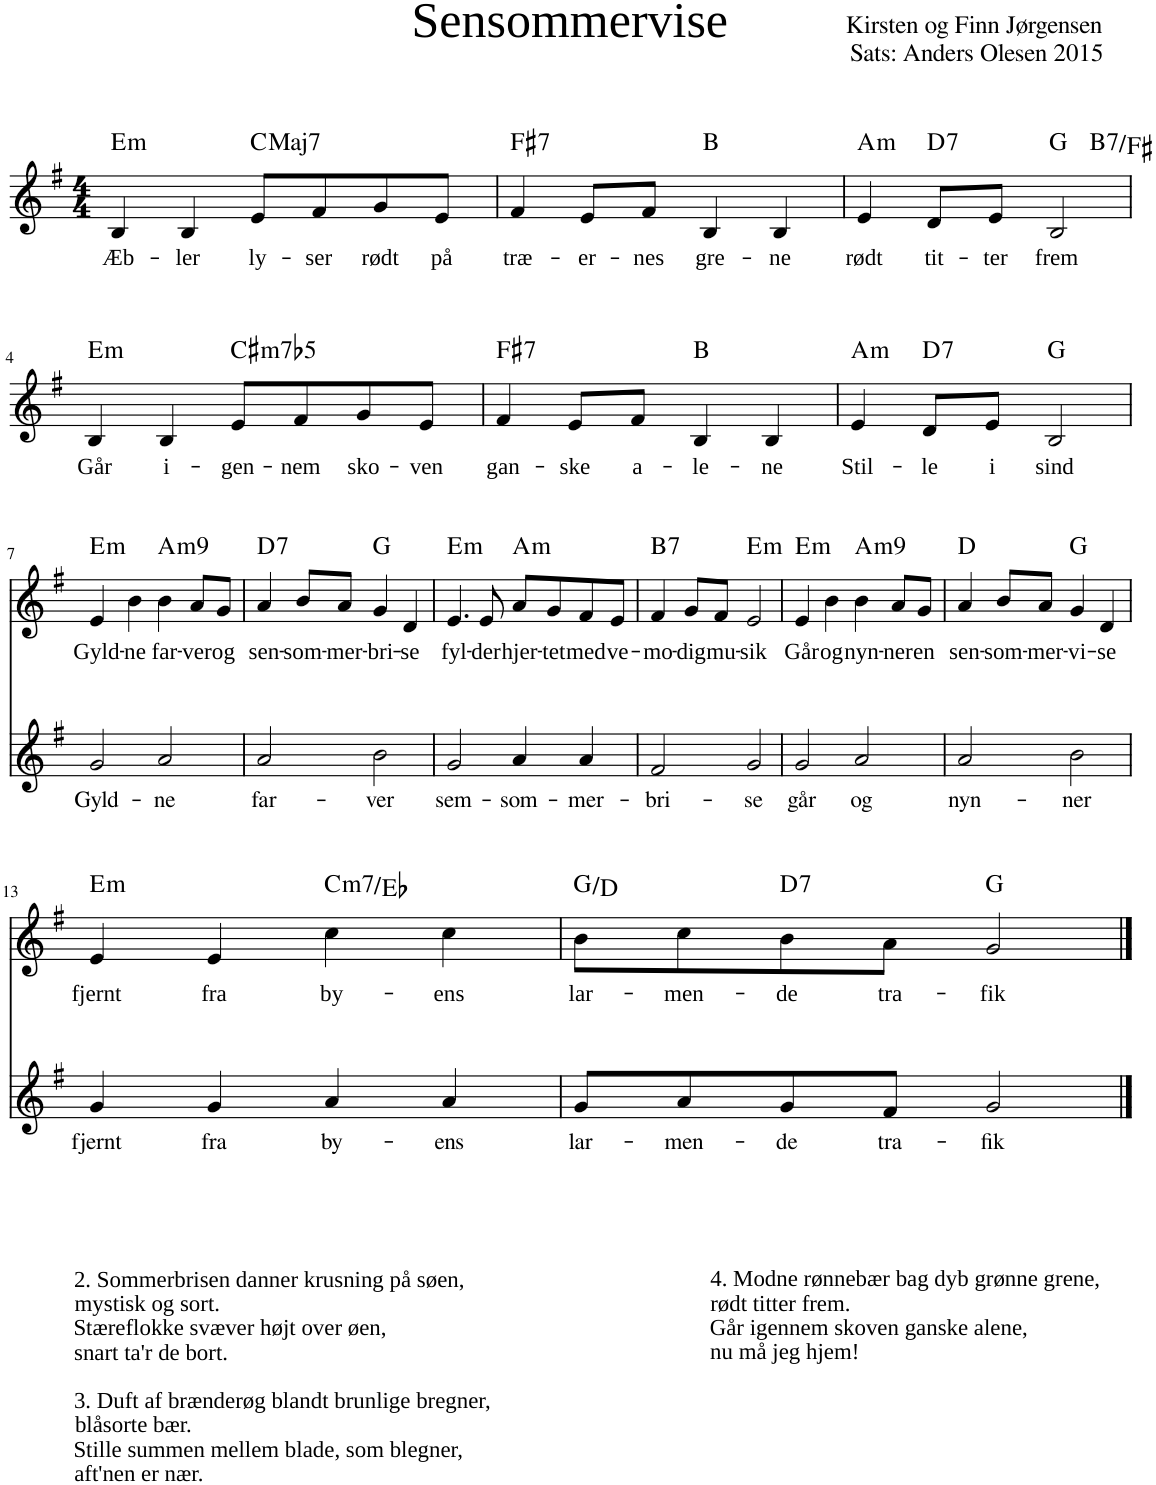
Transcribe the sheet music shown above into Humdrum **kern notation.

**kern	**text	**kern	**text	**harte
*part2	*part2	*part1	*part1	*part1
*staff2	*staff2	*staff1	*staff1	*
*I"Stemme	*	*I"Soprano	*	*
*stria5	*	*	*	*
*clefG2	*	*clefG2	*	*
*k[f#]	*	*k[f#]	*	*
*M4/4	*	*M4/4	*	*
=1	=1	=1	=1	=1
!	!	!	!LO:LY:b	!LO:H:kt=m
1r	.	4B/	Æb-	E:min
!	!	!	!LO:LY:b	!
.	.	4B/	-ler	.
!	!	!	!LO:LY:b	!LO:H:kt=Maj7
.	.	8e/L	ly-	C:maj7
!	!	!	!LO:LY:b	!
.	.	8f#/	-ser	.
!	!	!	!LO:LY:b	!
.	.	8g/	rødt	.
!	!	!	!LO:LY:b	!
.	.	8e/J	på	.
=2	=2	=2	=2	=2
!	!	!	!LO:LY:b	!LO:H:kt=7
1r	.	4f#/	træ-	F#:7
!	!	!	!LO:LY:b	!
.	.	8e/L	-er-	.
!	!	!	!LO:LY:b	!
.	.	8f#/J	-nes	.
!	!	!	!LO:LY:b	!
.	.	4B/	gre-	B:maj
!	!	!	!LO:LY:b	!
.	.	4B/	-ne	.
=3	=3	=3	=3	=3
!	!	!	!LO:LY:b	!LO:H:kt=m
*	*	*^	*	*
1r	.	4e/	2.ryy	rødt	A:min
!	!	!	!	!LO:LY:b	!LO:H:kt=7
.	.	8d/L	.	tit-	D:7
!	!	!	!	!LO:LY:b	!
.	.	8e/J	.	-ter	.
!	!	!	!	!LO:LY:b	!
.	.	2B/	.	frem	G:maj
!	!	!	!	!	!LO:H:kt=7
.	.	.	4ryy	.	B:7/5
!!LO:LB:g=z
=4	=4	=4	=4	=4	=4
!	!	!	!	!LO:LY:b	!LO:H:kt=m
*	*	*v	*v	*	*
1r	.	4B/	Går	E:min
!	!	!	!LO:LY:b	!
.	.	4B/	i-	.
!	!	!	!LO:LY:b	!LO:H:kt=m7b5
.	.	8e/L	-gen-	C#:hdim7
!	!	!	!LO:LY:b	!
.	.	8f#/	-nem	.
!	!	!	!LO:LY:b	!
.	.	8g/	sko-	.
!	!	!	!LO:LY:b	!
.	.	8e/J	-ven	.
=5	=5	=5	=5	=5
!	!	!	!LO:LY:b	!LO:H:kt=7
1r	.	4f#/	gan-	F#:7
!	!	!	!LO:LY:b	!
.	.	8e/L	-ske	.
!	!	!	!LO:LY:b	!
.	.	8f#/J	a-	.
!	!	!	!LO:LY:b	!
.	.	4B/	-le-	B:maj
!	!	!	!LO:LY:b	!
.	.	4B/	-ne	.
=6	=6	=6	=6	=6
!	!	!	!LO:LY:b	!LO:H:kt=m
1r	.	4e/	Stil-	A:min
!	!	!	!LO:LY:b	!LO:H:kt=7
.	.	8d/L	-le	D:7
!	!	!	!LO:LY:b	!
.	.	8e/J	i	.
!	!	!	!LO:LY:b	!
.	.	2B/	sind	G:maj
!!LO:LB:g=z
=7	=7	=7	=7	=7
!	!LO:LY:b	!	!LO:LY:b	!LO:H:kt=m
2g/	Gyld-	4e/	Gyld-	E:min
!	!	!	!LO:LY:b	!
.	.	4b\	-ne	.
!	!LO:LY:b	!	!LO:LY:b	!LO:H:kt=m9
2a/	-ne	4b\	far-	A:min9
!	!	!	!LO:LY:b	!
.	.	8a/L	-ver	.
!	!	!	!LO:LY:b	!
.	.	8g/J	og	.
=8	=8	=8	=8	=8
!	!LO:LY:b	!	!LO:LY:b	!LO:H:kt=7
2a/	far-	4a/	sen-	D:7
!	!	!	!LO:LY:b	!
.	.	8b/L	-som-	.
!	!	!	!LO:LY:b	!
.	.	8a/J	-mer-	.
!	!LO:LY:b	!	!LO:LY:b	!
2b\	-ver	4g/	-bri-	G:maj
!	!	!	!LO:LY:b	!
.	.	4d/	-se	.
=9	=9	=9	=9	=9
!	!LO:LY:b	!	!LO:LY:b	!LO:H:kt=m
2g/	sem-	4.e/	fyl-	E:min
!	!	!	!LO:LY:b	!
.	.	8e/	-der	.
!	!LO:LY:b	!	!LO:LY:b	!LO:H:kt=m
4a/	-som-	8a/L	hjer-	A:min
!	!	!	!LO:LY:b	!
.	.	8g/	-tet	.
!	!LO:LY:b	!	!LO:LY:b	!
4a/	-mer-	8f#/	med	.
!	!	!	!LO:LY:b	!
.	.	8e/J	ve-	.
=10	=10	=10	=10	=10
!	!LO:LY:b	!	!LO:LY:b	!LO:H:kt=7
2f#/	-bri-	4f#/	-mo-	B:7
!	!	!	!LO:LY:b	!
.	.	8g/L	-dig	.
!	!	!	!LO:LY:b	!
.	.	8f#/J	mu-	.
!	!LO:LY:b	!	!LO:LY:b	!LO:H:kt=m
2g/	-se	2e/	-sik	E:min
=11	=11	=11	=11	=11
!	!LO:LY:b	!	!LO:LY:b	!LO:H:kt=m
2g/	går	4e/	Går	E:min
!	!	!	!LO:LY:b	!
.	.	4b\	og	.
!	!LO:LY:b	!	!LO:LY:b	!LO:H:kt=m9
2a/	og	4b\	nyn-	A:min9
!	!	!	!LO:LY:b	!
.	.	8a/L	-ner	.
!	!	!	!LO:LY:b	!
.	.	8g/J	en	.
=12	=12	=12	=12	=12
!	!LO:LY:b	!	!LO:LY:b	!
2a/	nyn-	4a/	sen-	D:maj
!	!	!	!LO:LY:b	!
.	.	8b/L	-som-	.
!	!	!	!LO:LY:b	!
.	.	8a/J	-mer-	.
!	!LO:LY:b	!	!LO:LY:b	!
2b\	-ner	4g/	-vi-	G:maj
!	!	!	!LO:LY:b	!
.	.	4d/	-se	.
!!LO:LB:g=z
=13	=13	=13	=13	=13
!	!LO:LY:b	!	!LO:LY:b	!LO:H:kt=m
4g/	fjernt	4e/	fjernt	E:min
!	!LO:LY:b	!	!LO:LY:b	!
4g/	fra	4e/	fra	.
!	!LO:LY:b	!	!LO:LY:b	!LO:H:kt=m7
4a/	by-	4cc\	by-	C:min7/b3
!	!LO:LY:b	!	!LO:LY:b	!
4a/	-ens	4cc\	-ens	.
=14	=14	=14	=14	=14
!	!LO:LY:b	!	!LO:LY:b	!
8g/L	lar-	8b\L	lar-	G:maj/5
!	!LO:LY:b	!	!LO:LY:b	!
8a/	-men-	8cc\	-men-	.
!	!LO:LY:b	!	!LO:LY:b	!LO:H:kt=7
8g/	-de	8b\	-de	D:7
!	!LO:LY:b	!	!LO:LY:b	!
8f#/J	tra-	8a\J	tra-	.
!	!LO:LY:b	!	!LO:LY:b	!
2g/	-fik	2g/	-fik	G:maj
==	==	==	==	==
*-	*-	*-	*-	*-
